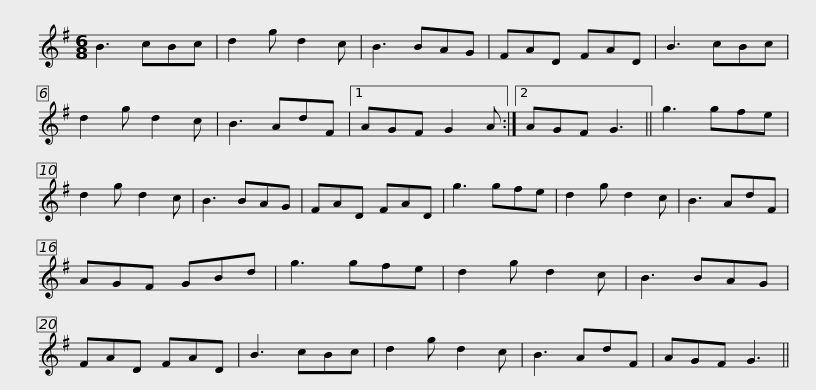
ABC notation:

X:1
L:1/8
M:6/8
I:linebreak $
K:G
V:1 treble
V:1
 B3 cBc | d2 g d2 c | B3 BAG | FAD FAD | B3 cBc | %5
 d2 g d2 c | B3 AdF |1 AGF G2 A :|2 AGF G3 ||$ g3 gfe | %10
 d2 g d2 c | B3 BAG | FAD FAD | g3 gfe | d2 g d2 c | %15
 B3 AdF | AGF GBd | g3 gfe |$ d2 g d2 c | B3 BAG | %20
 FAD FAD | B3 cBc | d2 g d2 c | B3 AdF | AGF G3 || %25
